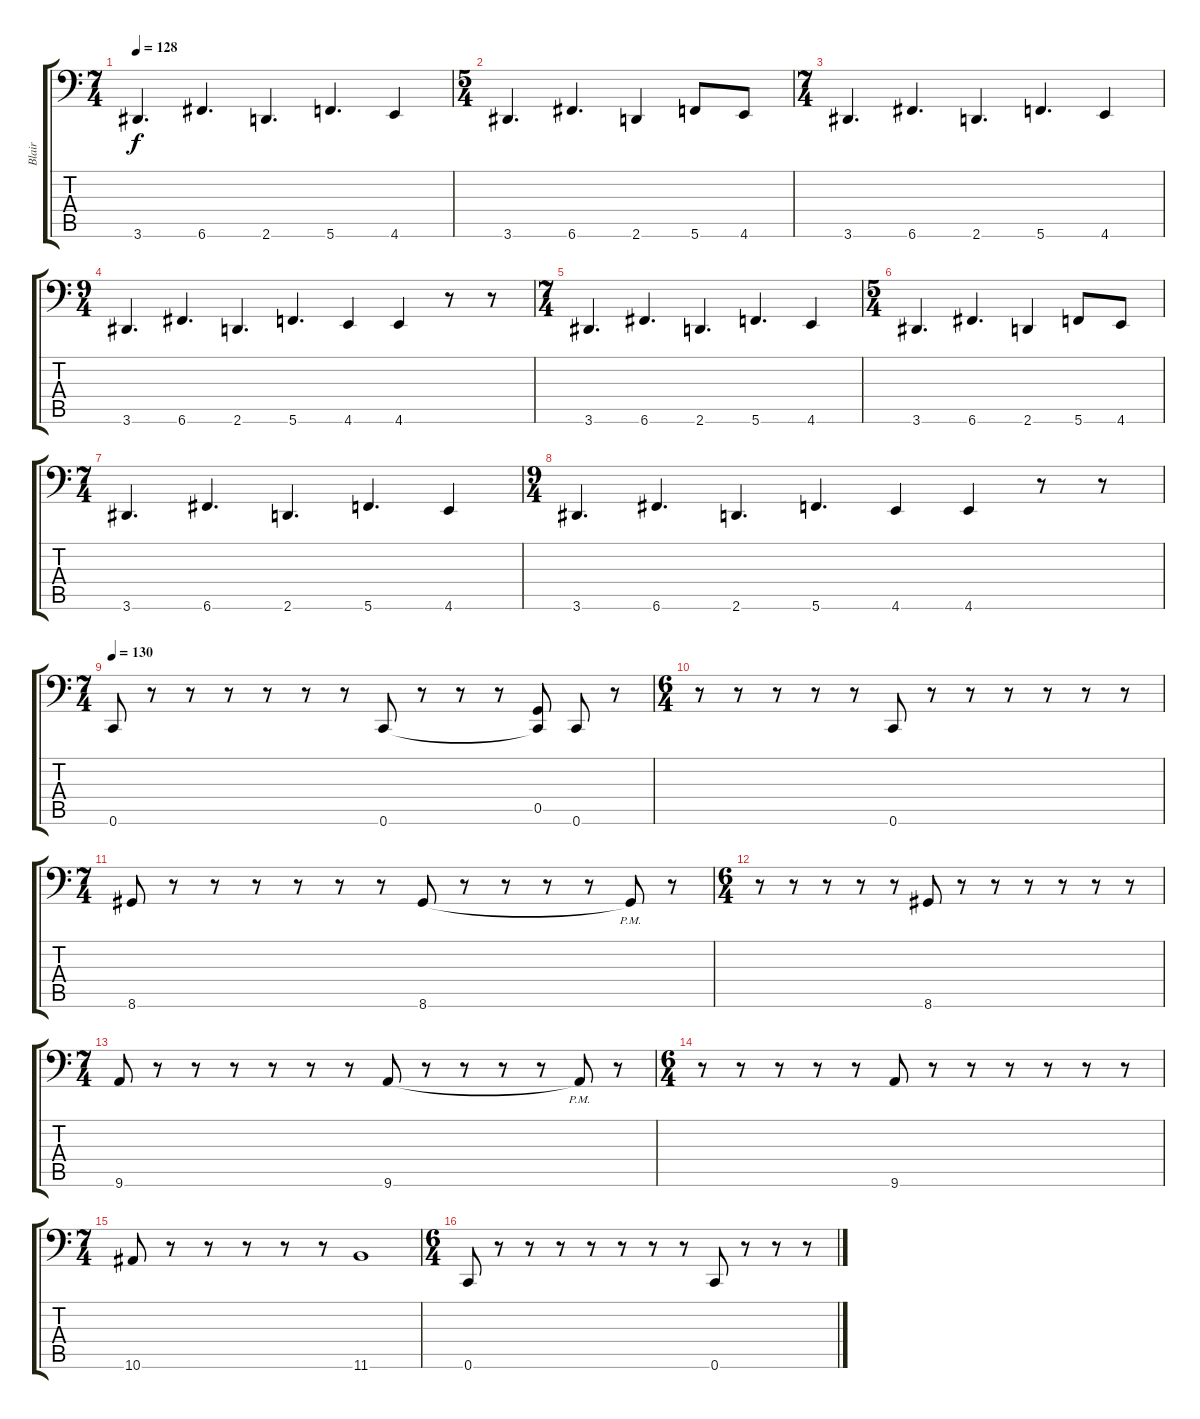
\track ("Blair" "Blair") {instrument electricbasspick}
\staff {score tabs}
\tuning (D3 A2 F2 C2 G1 C1) {hide}
\ts (7 4)
\tempo 128
\clef f4
\ks c
3.6.4{d dy f} 6.6.4{d} 2.6.4{d} 5.6.4{d} 4.6.4 |
\ts (5 4)
3.6.4{d} 6.6.4{d} 2.6.4 5.6.8 4.6.8 |
\ts (7 4)
3.6.4{d} 6.6.4{d} 2.6.4{d} 5.6.4{d} 4.6.4 |
\ts (9 4)
3.6.4{d} 6.6.4{d} 2.6.4{d} 5.6.4{d} 4.6.4 4.6.4 r.8 r.8 |
\ts (7 4)
3.6.4{d} 6.6.4{d} 2.6.4{d} 5.6.4{d} 4.6.4 |
\ts (5 4)
3.6.4{d} 6.6.4{d} 2.6.4 5.6.8 4.6.8 |
\ts (7 4)
3.6.4{d} 6.6.4{d} 2.6.4{d} 5.6.4{d} 4.6.4 |
\ts (9 4)
3.6.4{d} 6.6.4{d} 2.6.4{d} 5.6.4{d} 4.6.4 4.6.4 r.8 r.8 |
\ts (7 4)
\tempo 130
0.6.8 r.8 r.8 r.8 r.8 r.8 r.8 0.6.8 r.8 r.8 r.8 (0.5 0.6{t}).8 0.6.8 r.8 |
\ts (6 4)
r.8 r.8 r.8 r.8 r.8 0.6.8 r.8 r.8 r.8 r.8 r.8 r.8 |
\ts (7 4)
8.6.8 r.8 r.8 r.8 r.8 r.8 r.8 8.6.8 r.8 r.8 r.8 r.8 8.6{pm t}.8 r.8 |
\ts (6 4)
r.8 r.8 r.8 r.8 r.8 8.6.8 r.8 r.8 r.8 r.8 r.8 r.8 |
\ts (7 4)
9.6.8 r.8 r.8 r.8 r.8 r.8 r.8 9.6.8 r.8 r.8 r.8 r.8 9.6{pm t}.8 r.8 |
\ts (6 4)
r.8 r.8 r.8 r.8 r.8 9.6.8 r.8 r.8 r.8 r.8 r.8 r.8 |
\ts (7 4)
10.6.8 r.8 r.8 r.8 r.8 r.8 11.6.1 |
\ts (6 4)
0.6.8 r.8 r.8 r.8 r.8 r.8 r.8 r.8 0.6.8 r.8 r.8 r.8
